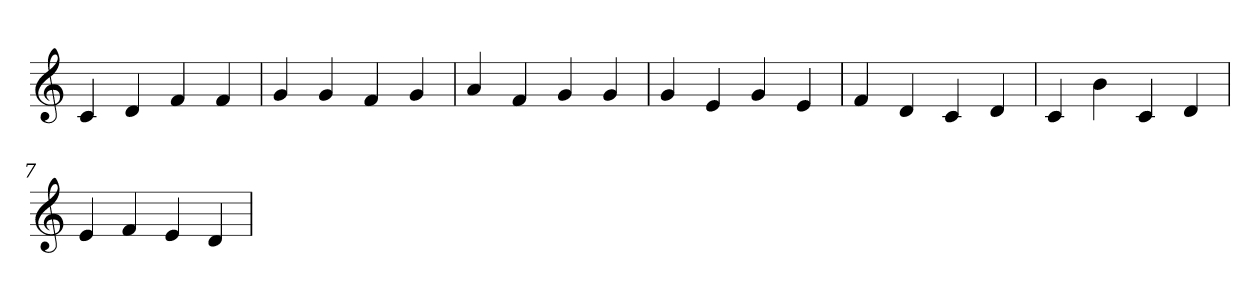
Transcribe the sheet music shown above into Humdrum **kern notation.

**kern
*part1
*staff1
*clefG2
=1
4c
4d
4f
4f
=2
4g
4g
4f
4g
=3
4a
4f
4g
4g
=4
4g
4e
4g
4e
=5
4f
4d
4c
4d
=6
4c
4b
4c
4d
=7
4e
4f
4e
4d
=
*-
